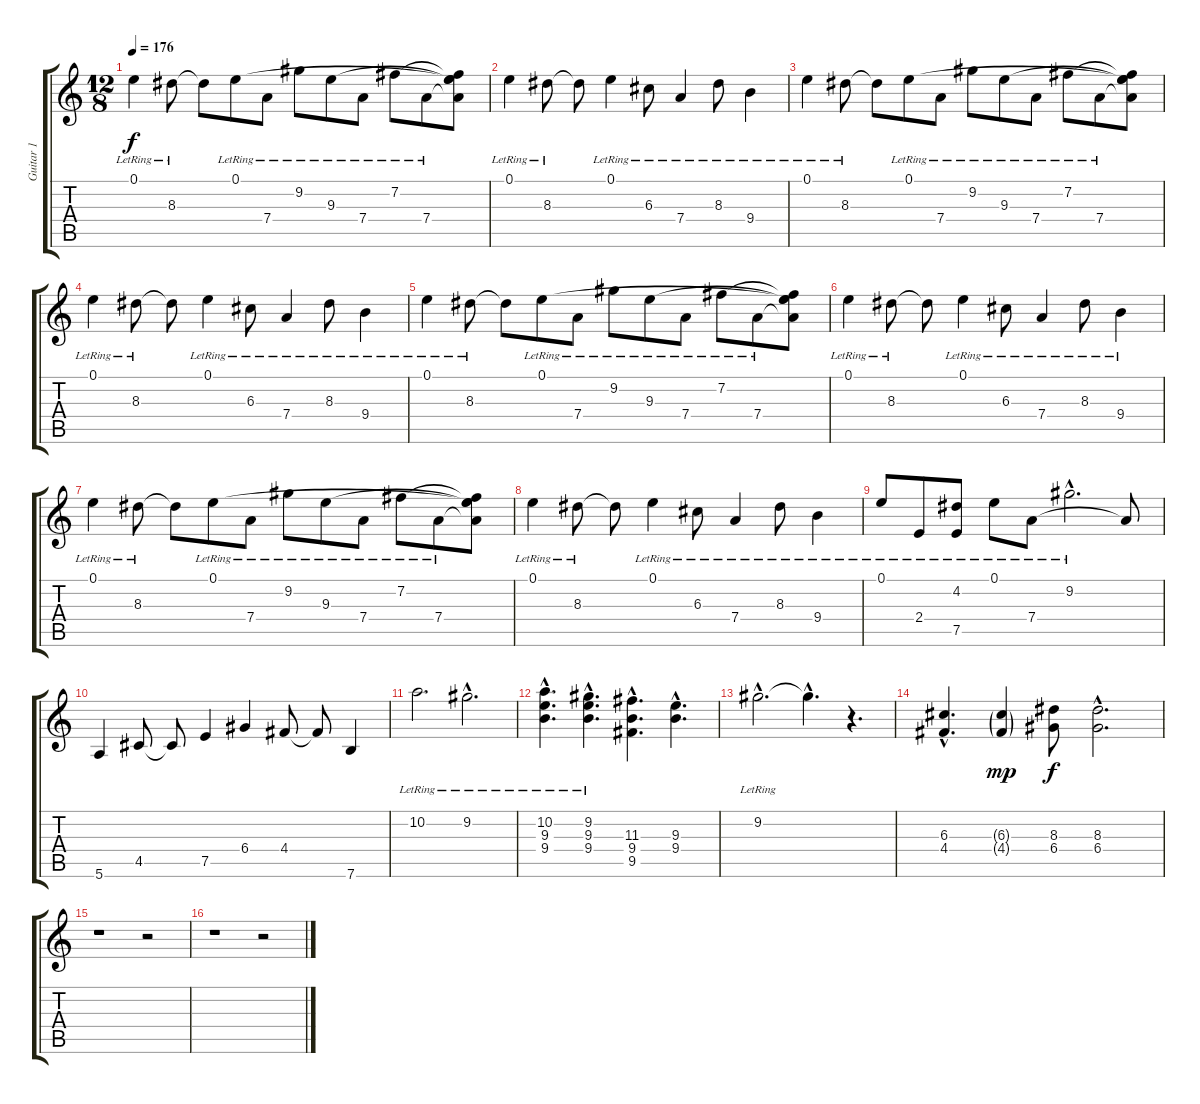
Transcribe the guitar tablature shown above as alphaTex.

\track ("Guitar 1 " "Guitar 1 ") {instrument acousticguitarsteel}
\staff {score tabs}
\tuning (E4 B3 G3 D3 A2 E2) {hide}
\ts (12 8)
\tempo 176
\clef g2
\ks c
0.1{lr}.4{dy f} 8.3{lr}.8 8.3{t}.8 0.1{lr}.8 7.4{lr}.8 9.2{lr}.8 9.3{lr}.8 7.4{lr}.8 7.2{lr}.8 7.4{lr}.8 (0.1{t} 7.2{t} 9.3{t} 7.4{t}).8 |
0.1{lr}.4 8.3{lr}.8 8.3{t}.8 0.1{lr}.4 6.3{lr}.8 7.4{lr}.4 8.3{lr}.8 9.4{lr}.4 |
0.1{lr}.4 8.3{lr}.8 8.3{t}.8 0.1{lr}.8 7.4{lr}.8 9.2{lr}.8 9.3{lr}.8 7.4{lr}.8 7.2{lr}.8 7.4{lr}.8 (0.1{t} 7.2{t} 9.3{t} 7.4{t}).8 |
0.1{lr}.4 8.3{lr}.8 8.3{t}.8 0.1{lr}.4 6.3{lr}.8 7.4{lr}.4 8.3{lr}.8 9.4{lr}.4 |
0.1{lr}.4 8.3{lr}.8 8.3{t}.8 0.1{lr}.8 7.4{lr}.8 9.2{lr}.8 9.3{lr}.8 7.4{lr}.8 7.2{lr}.8 7.4{lr}.8 (0.1{t} 7.2{t} 9.3{t} 7.4{t}).8 |
0.1{lr}.4 8.3{lr}.8 8.3{t}.8 0.1{lr}.4 6.3{lr}.8 7.4{lr}.4 8.3{lr}.8 9.4{lr}.4 |
0.1{lr}.4 8.3{lr}.8 8.3{t}.8 0.1{lr}.8 7.4{lr}.8 9.2{lr}.8 9.3{lr}.8 7.4{lr}.8 7.2{lr}.8 7.4{lr}.8 (0.1{t} 7.2{t} 9.3{t} 7.4{t}).8 |
0.1{lr}.4 8.3{lr}.8 8.3{t}.8 0.1{lr}.4 6.3{lr}.8 7.4{lr}.4 8.3{lr}.8 9.4{lr}.4 |
0.1{lr}.8 2.4{lr}.8 (4.2{lr} 7.5).8 0.1{lr}.8 7.4{lr}.8 9.2{hac lr}.2{d} 7.4{t}.8 |
5.6.4 4.5.8 4.5{t}.8 7.5.4 6.4.4 4.4.8 4.4{t}.8 7.6.4 |
10.2{lr}.2{d volume 10 instrument stringensemble1} 9.2{hac lr}.2{d volume 10 instrument stringensemble1} |
(10.2{hac lr} 9.3{hac} 9.4{hac}).4{d volume 10 instrument stringensemble1} (9.2{hac lr} 9.3{hac} 9.4{hac}).4{d volume 10 instrument stringensemble1} (11.3{hac} 9.4{hac} 9.5{hac}).4{d volume 10 instrument stringensemble1} (9.3{hac} 9.4{hac}).4{d volume 10 instrument stringensemble1} |
9.2{hac lr}.2{d volume 10 instrument stringensemble1} 9.2{hac t}.4{d} r.4{d} |
(6.3{hac} 4.4{hac}).4{d volume 10 instrument stringensemble1} (6.3{g} 4.4{g}).4{dy mp} (8.3 6.4).8{dy f volume 11 instrument stringensemble1} (8.3{hac} 6.4{hac}).2{d volume 11 instrument stringensemble1} |
r.1 r.2 |
r.1 r.2
